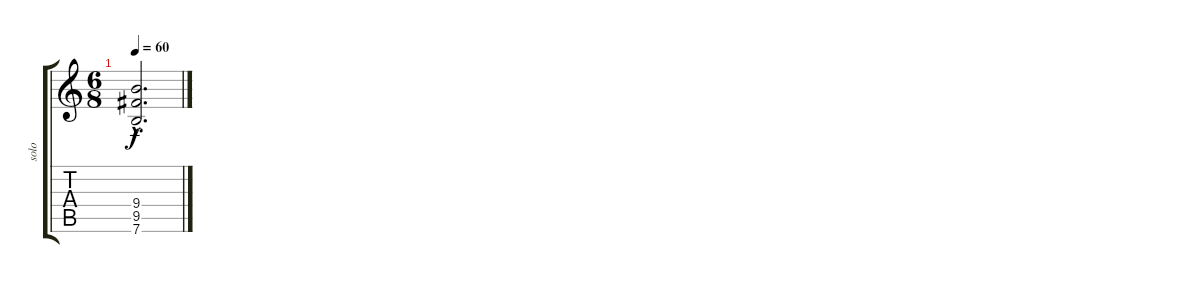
\track ("solo" "solo") {instrument overdrivenguitar}
\staff {score tabs}
\tuning (E4 B3 G3 D3 A2 E2) {hide}
\ts (6 8)
\tempo 60
\clef g2
\ks c
(9.4{hac} 9.5{hac} 7.6{hac}).2{d dy f}
